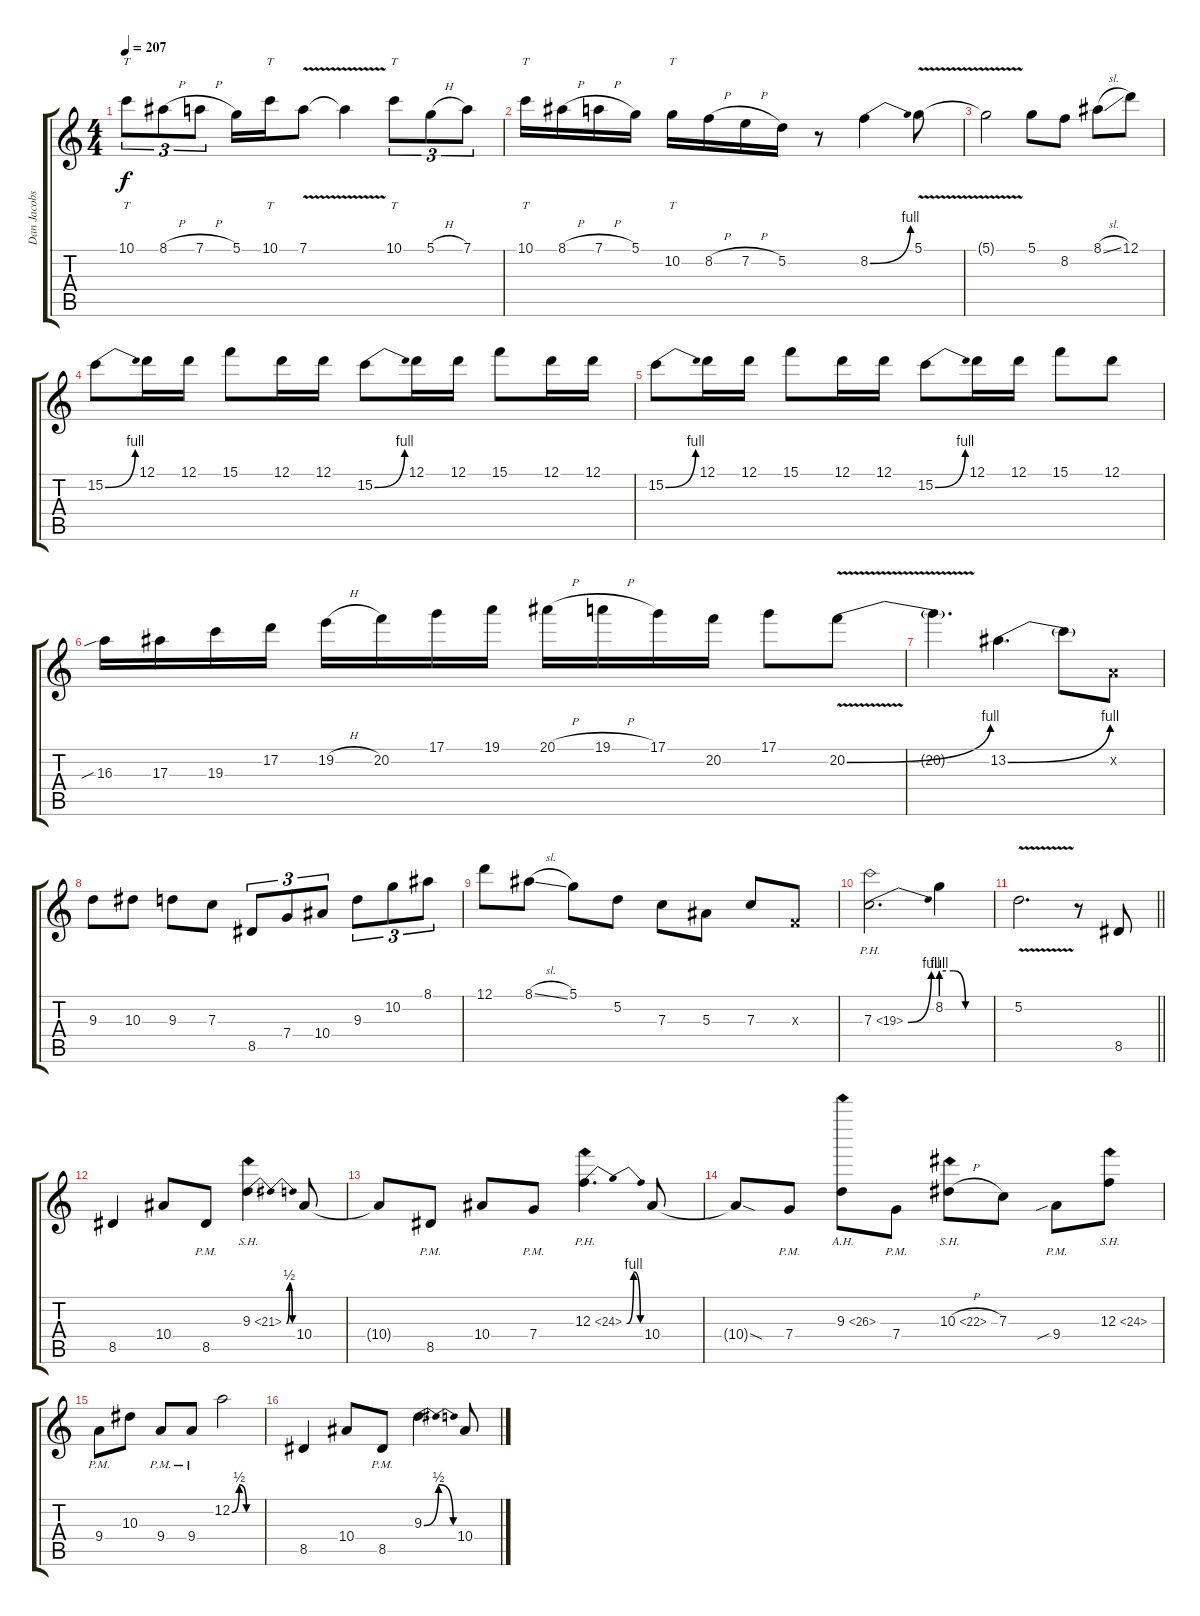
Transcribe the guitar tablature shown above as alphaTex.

\track ("Dan Jacobs" "Dan Jacobs") {instrument distortionguitar}
\staff {score tabs}
\tuning (D4 A3 F3 C3 G2 C2) {hide}
\ts (4 4)
\tempo 207
\clef g2
\ks c
10.1.8{tt tu (3 2) dy f} 8.1{h}.8{tu (3 2)} 7.1{h}.8{tu (3 2)} 5.1.16 10.1.16{tt} 7.1{v}.8 7.1{t}.4 10.1.8{tt tu (3 2)} 5.1{h}.8{tu (3 2)} 7.1.8{tu (3 2)} |
10.1.16{tt} 8.1{h}.16 7.1{h}.16 5.1.16 10.2.16{tt} 8.2{h}.16 7.2{h}.16 5.2.16 r.8 8.2{be (bend 0 0 60 4)}.4 5.1{v}.8 |
5.1{t}.2 5.1.8 8.2.8 8.1{sl}.8 12.1.8 |
15.2{be (bend 0 0 60 4)}.8 12.1.16 12.1.16 15.1.8 12.1.16 12.1.16 15.2{be (bend 0 0 60 4)}.8 12.1.16 12.1.16 15.1.8 12.1.16 12.1.16 |
15.2{be (bend 0 0 60 4)}.8 12.1.16 12.1.16 15.1.8 12.1.16 12.1.16 15.2{be (bend 0 0 60 4)}.8 12.1.16 12.1.16 15.1.8 12.1.8 |
16.3{sib}.16 17.3.16 19.3.16 17.2.16 19.2{h}.16 20.2.16 17.1.16 19.1.16 20.1{h}.16 19.1{h}.16 17.1.16 20.2.16 17.1.8 20.2{be (bend 0 0 60 4) v}.8 |
20.2{t}.4{d} 13.2{be (bend 0 0 60 4)}.4{d} 13.2{t}.8 0.2{x}.8 |
9.3.8 10.3.8 9.3.8 7.3.8 8.5.8{tu (3 2)} 7.4.8{tu (3 2)} 10.4.8{tu (3 2)} 9.3.8{tu (3 2)} 10.2.8{tu (3 2)} 8.1.8{tu (3 2)} |
12.1.8 8.1{sl}.8 5.1.8 5.2.8 7.3.8 5.3.8 7.3.8 0.3{x}.8 |
7.3{be (bend 0 0 60 4) ph 12}.2{d} 8.2{be (custom 0 4 15 4 30 0 60 0)}.4 |
\barLineRight lightlight
5.2{v}.2{d} r.8 8.5.8 |
8.5.4 10.4.8 8.5{pm}.8 9.3{be (bendrelease 0 0 30 2 30 2 60 0) sh 12}.4{d} 10.4.8 |
10.4{t}.8 8.5{pm}.8 10.4.8 7.4{pm}.8 12.3{be (bendrelease 0 0 30 4 30 4 60 0) ph 12}.4{d} 10.4.8 |
10.4{sod t}.8 7.4{pm}.8 9.3{ah 17}.8 7.4{pm}.8 10.3{sh 12 h}.8 7.3.8 9.4{sib pm}.8 12.3{sh 12}.8 |
9.4{pm}.8 10.3.8 9.4{pm}.8 9.4{pm}.8 12.2{be (custom 0 0 15 2 30 0 60 0)}.2 |
8.5.4 10.4.8 8.5{pm}.8 9.3{be (bendrelease 0 0 30 2 30 2 60 0)}.4{d} 10.4.8
